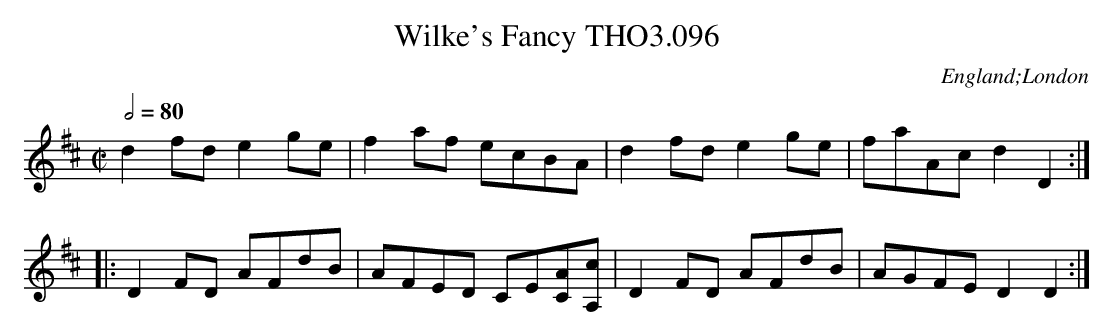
X:1
T:Wilke's Fancy THO3.096
O:England;London
M:C|
L:1/8
Q:1/2=80
K:D
d2 fd e2 ge|f2 af ecBA|d2 fd e2 ge|faAc d2D2:|
|:D2 FD AFdB|AFED CE[AC][cA,]|D2 FD AFdB|AGFE D2D2:|
